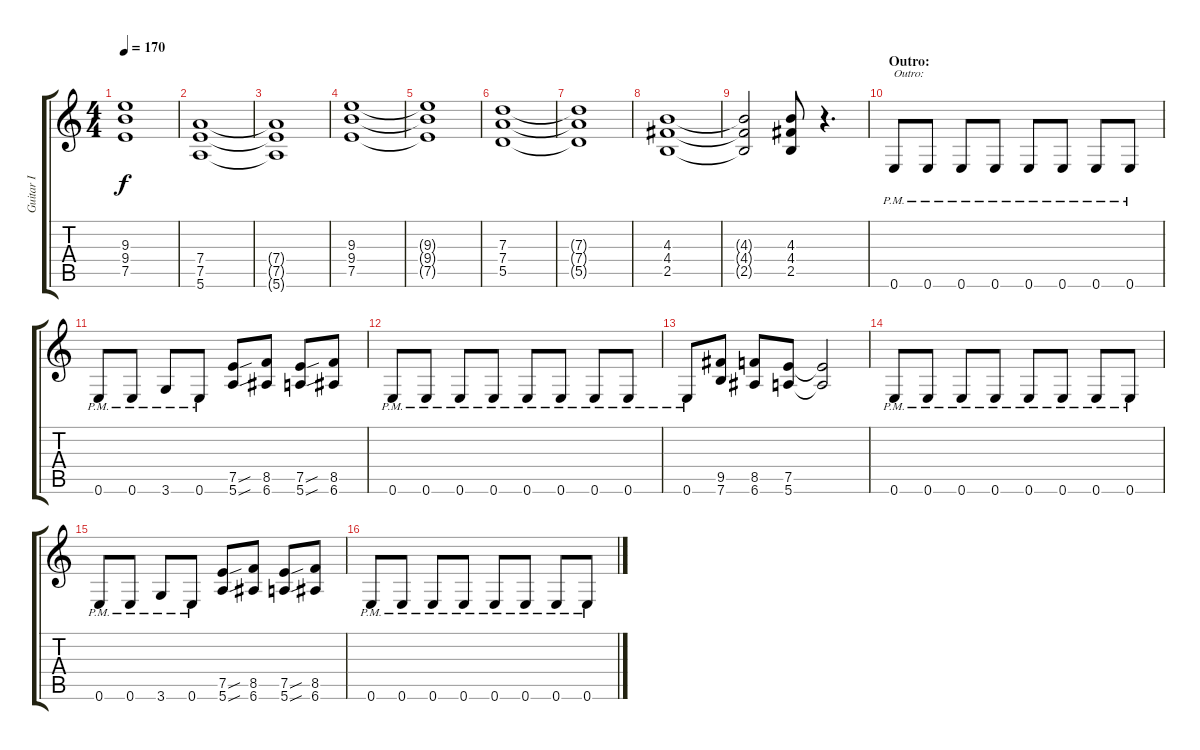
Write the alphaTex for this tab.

\track ("Guitar I" "Guitar I") {instrument distortionguitar}
\staff {score tabs}
\tuning (E4 B3 G3 D3 A2 E2) {hide}
\ts (4 4)
\tempo 170
\clef g2
\ks c
(9.3{t} 9.4{t} 7.5{t}).1{dy f} |
(7.4 7.5 5.6).1 |
(7.4{t} 7.5{t} 5.6{t}).1 |
(9.3 9.4 7.5).1 |
(9.3{t} 9.4{t} 7.5{t}).1 |
(7.3 7.4 5.5).1 |
(7.3{t} 7.4{t} 5.5{t}).1 |
(4.3 4.4 2.5).1 |
(4.3{t} 4.4{t} 2.5{t}).2 (4.3 4.4 2.5).8 r.4{d} |
\section ("" "Outro:")
0.6{pm}.8{txt "Outro:"} 0.6{pm}.8 0.6{pm}.8 0.6{pm}.8 0.6{pm}.8 0.6{pm}.8 0.6{pm}.8 0.6{pm}.8 |
0.6{pm}.8 0.6{pm}.8 3.6{pm}.8 0.6{pm}.8 (7.5{sou} 5.6{sou}).8 (8.5 6.6).8 (7.5{sou} 5.6{sou}).8 (8.5 6.6).8 |
0.6{pm}.8 0.6{pm}.8 0.6{pm}.8 0.6{pm}.8 0.6{pm}.8 0.6{pm}.8 0.6{pm}.8 0.6{pm}.8 |
0.6{pm}.8 (9.5 7.6).8 (8.5 6.6).8 (7.5 5.6).8 (7.5{t} 5.6{t}).2 |
0.6{pm}.8 0.6{pm}.8 0.6{pm}.8 0.6{pm}.8 0.6{pm}.8 0.6{pm}.8 0.6{pm}.8 0.6{pm}.8 |
0.6{pm}.8 0.6{pm}.8 3.6{pm}.8 0.6{pm}.8 (7.5{sou} 5.6{sou}).8 (8.5 6.6).8 (7.5{sou} 5.6{sou}).8 (8.5 6.6).8 |
0.6{pm}.8 0.6{pm}.8 0.6{pm}.8 0.6{pm}.8 0.6{pm}.8 0.6{pm}.8 0.6{pm}.8 0.6{pm}.8
